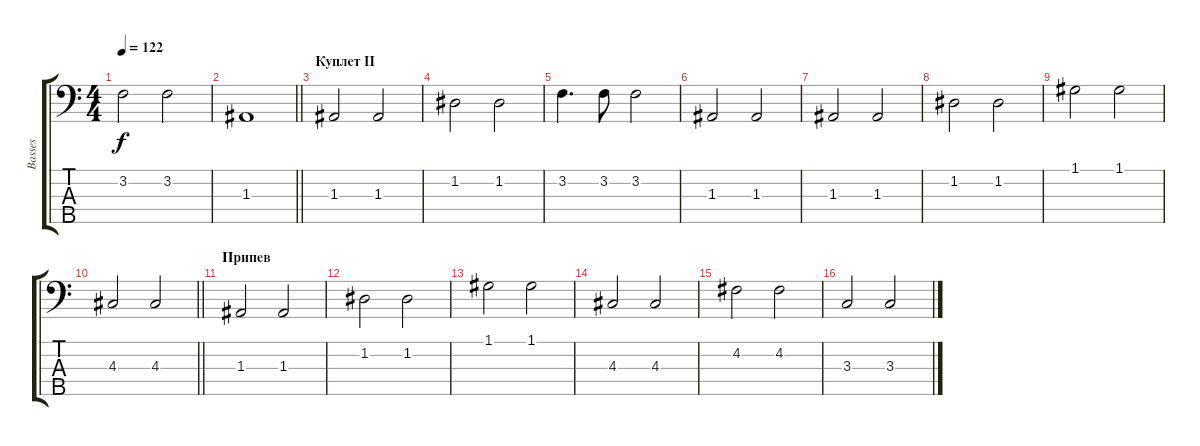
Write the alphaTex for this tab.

\track ("Basses" "Basses") {instrument fretlessbass}
\staff {score tabs}
\tuning (G2 D2 A1 E1 B0) {hide}
\ts (4 4)
\tempo 122
\clef f4
\ks c
3.2.2{dy f} 3.2.2 |
\barLineRight lightlight
1.3.1 |
\section ("" "Куплет II")
1.3.2 1.3.2 |
1.2.2 1.2.2 |
3.2.4{d} 3.2.8 3.2.2 |
1.3.2 1.3.2 |
1.3.2 1.3.2 |
1.2.2 1.2.2 |
1.1.2 1.1.2 |
\barLineRight lightlight
4.3.2 4.3.2 |
\section ("" "Припев")
1.3.2 1.3.2 |
1.2.2 1.2.2 |
1.1.2 1.1.2 |
4.3.2 4.3.2 |
4.2.2 4.2.2 |
3.3.2 3.3.2
